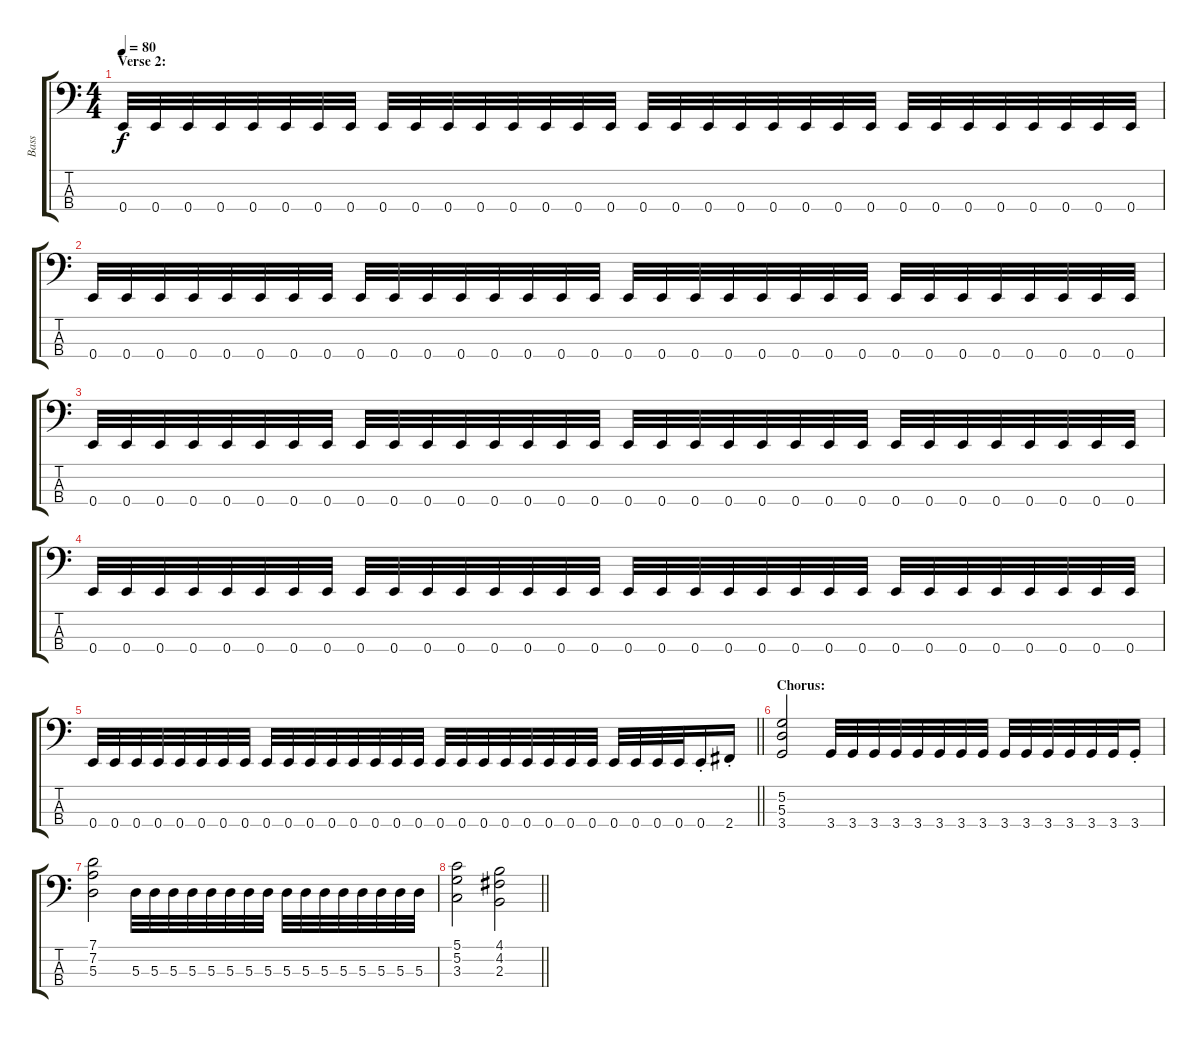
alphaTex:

\track ("Bass" "Bass") {instrument slapbass2}
\staff {score tabs}
\tuning (G2 D2 A1 E1) {hide}
\ts (4 4)
\section ("" "Verse 2:")
\tempo 80
\clef f4
\ks c
0.4.32{dy f} 0.4.32 0.4.32 0.4.32 0.4.32 0.4.32 0.4.32 0.4.32 0.4.32 0.4.32 0.4.32 0.4.32 0.4.32 0.4.32 0.4.32 0.4.32 0.4.32 0.4.32 0.4.32 0.4.32 0.4.32 0.4.32 0.4.32 0.4.32 0.4.32 0.4.32 0.4.32 0.4.32 0.4.32 0.4.32 0.4.32 0.4.32 |
0.4.32 0.4.32 0.4.32 0.4.32 0.4.32 0.4.32 0.4.32 0.4.32 0.4.32 0.4.32 0.4.32 0.4.32 0.4.32 0.4.32 0.4.32 0.4.32 0.4.32 0.4.32 0.4.32 0.4.32 0.4.32 0.4.32 0.4.32 0.4.32 0.4.32 0.4.32 0.4.32 0.4.32 0.4.32 0.4.32 0.4.32 0.4.32 |
0.4.32 0.4.32 0.4.32 0.4.32 0.4.32 0.4.32 0.4.32 0.4.32 0.4.32 0.4.32 0.4.32 0.4.32 0.4.32 0.4.32 0.4.32 0.4.32 0.4.32 0.4.32 0.4.32 0.4.32 0.4.32 0.4.32 0.4.32 0.4.32 0.4.32 0.4.32 0.4.32 0.4.32 0.4.32 0.4.32 0.4.32 0.4.32 |
0.4.32 0.4.32 0.4.32 0.4.32 0.4.32 0.4.32 0.4.32 0.4.32 0.4.32 0.4.32 0.4.32 0.4.32 0.4.32 0.4.32 0.4.32 0.4.32 0.4.32 0.4.32 0.4.32 0.4.32 0.4.32 0.4.32 0.4.32 0.4.32 0.4.32 0.4.32 0.4.32 0.4.32 0.4.32 0.4.32 0.4.32 0.4.32 |
\barLineRight lightlight
0.4.32 0.4.32 0.4.32 0.4.32 0.4.32 0.4.32 0.4.32 0.4.32 0.4.32 0.4.32 0.4.32 0.4.32 0.4.32 0.4.32 0.4.32 0.4.32 0.4.32 0.4.32 0.4.32 0.4.32 0.4.32 0.4.32 0.4.32 0.4.32 0.4.32 0.4.32 0.4.32 0.4.32 0.4{st}.16 2.4{st}.16 |
\section ("" "Chorus:")
(5.2 5.3 3.4).2 3.4.32 3.4.32 3.4.32 3.4.32 3.4.32 3.4.32 3.4.32 3.4.32 3.4.32 3.4.32 3.4.32 3.4.32 3.4.32 3.4.32 3.4{st}.16 |
(7.1 7.2 5.3).2 5.3.32 5.3.32 5.3.32 5.3.32 5.3.32 5.3.32 5.3.32 5.3.32 5.3.32 5.3.32 5.3.32 5.3.32 5.3.32 5.3.32 5.3.32 5.3.32 |
\barLineRight lightlight
(5.1 5.2 3.3).2 (4.1 4.2 2.3).2
